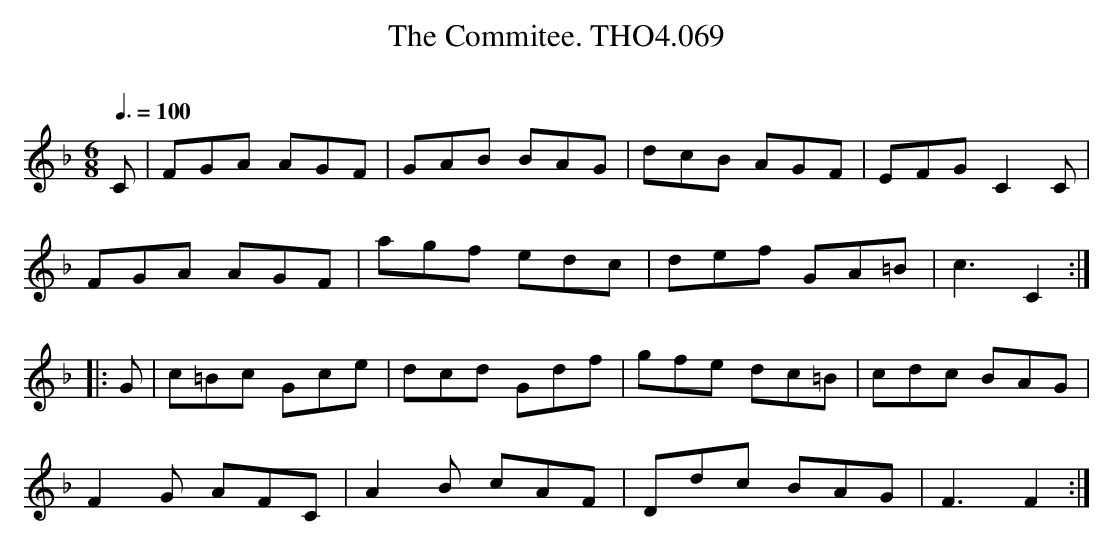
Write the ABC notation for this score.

X:1
T:Commitee. THO4.069, The
O:
M:6/8
L:1/8
Q:3/8=100
K:F
C|FGA AGF|GAB BAG|dcB AGF|EFG C2 C|
FGA AGF|agf edc|def GA=B|c3 C2:|
|:G|c=Bc Gce|dcd Gdf|gfe dc=B|cdc BAG|
F2 G AFC|A2B cAF|Ddc BAG|F3 F2:|
